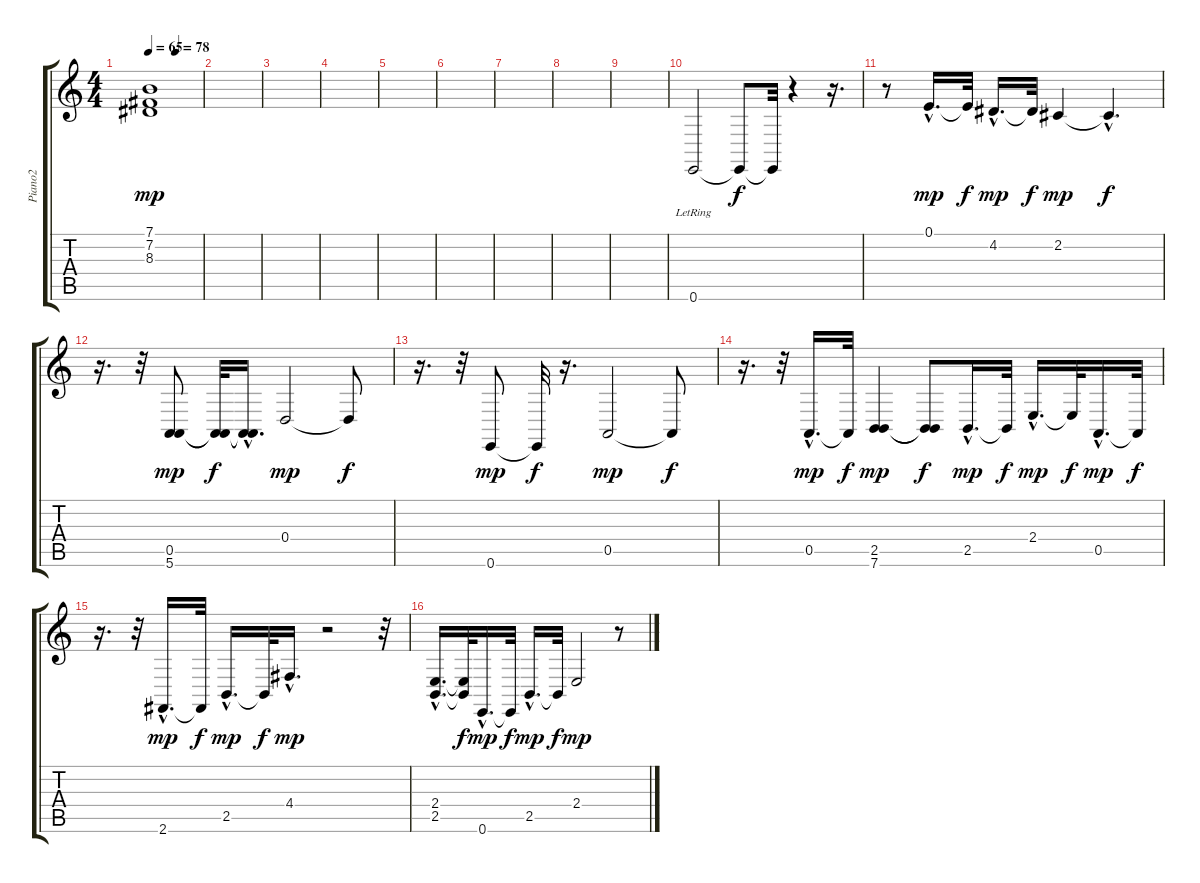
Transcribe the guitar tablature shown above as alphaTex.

\track ("Piano2" "Piano2") {instrument brightacousticpiano}
\staff {score tabs}
\tuning (E4 B3 G3 D3 A2 E2) {hide}
\ts (4 4)
\tempo 65
\tempo (78 0.5)
\clef g2
\ks c
(7.1 7.2 8.3).1{dy mp} |
|
|
|
|
|
|
|
|
0.6{lr}.2 0.6{t}.8{dy f} 0.6{t}.32 r.4 r.16{d} |
r.8 0.1{hac}.16{d dy mp} 0.1{t}.32{dy f} 4.2{hac}.16{d dy mp} 4.2{t}.32{dy f} 2.2.4{dy mp} 2.2{hac t}.4{d dy f} |
r.16{d} r.32 (0.5 5.6).8{dy mp} (0.5{t} 5.6{t}).32{dy f} (0.5{hac t} 5.6{hac t}).16{d} 0.4.2{dy mp} 0.4{t}.8{dy f} |
r.16{d} r.32 0.6.8{dy mp} 0.6{t}.32{dy f} r.16{d} 0.5.2{dy mp} 0.5{t}.8{dy f} |
r.16{d} r.32 0.5{hac}.16{d dy mp} 0.5{t}.32{dy f} (2.5 7.6).4{dy mp} (2.5{t} 7.6{t}).8{dy f} 2.5{hac}.16{d dy mp} 2.5{t}.32{dy f} 2.4{hac}.16{d dy mp} 2.4{t}.32{dy f} 0.5{hac}.16{d dy mp} 0.5{t}.32{dy f} |
r.16{d} r.32 2.6{hac}.16{d dy mp} 2.6{t}.32{dy f} 2.5{hac}.16{d dy mp} 2.5{t}.32{dy f} 4.4{hac}.16{d dy mp} r.2 r.32 |
(2.4{hac} 2.5{hac}).16{d} (2.4{t} 2.5{t}).32{dy f} 0.6{hac}.16{d dy mp} 0.6{t}.32{dy f} 2.5{hac}.16{d dy mp} 2.5{t}.32{dy f} 2.4.2{dy mp} r.8
